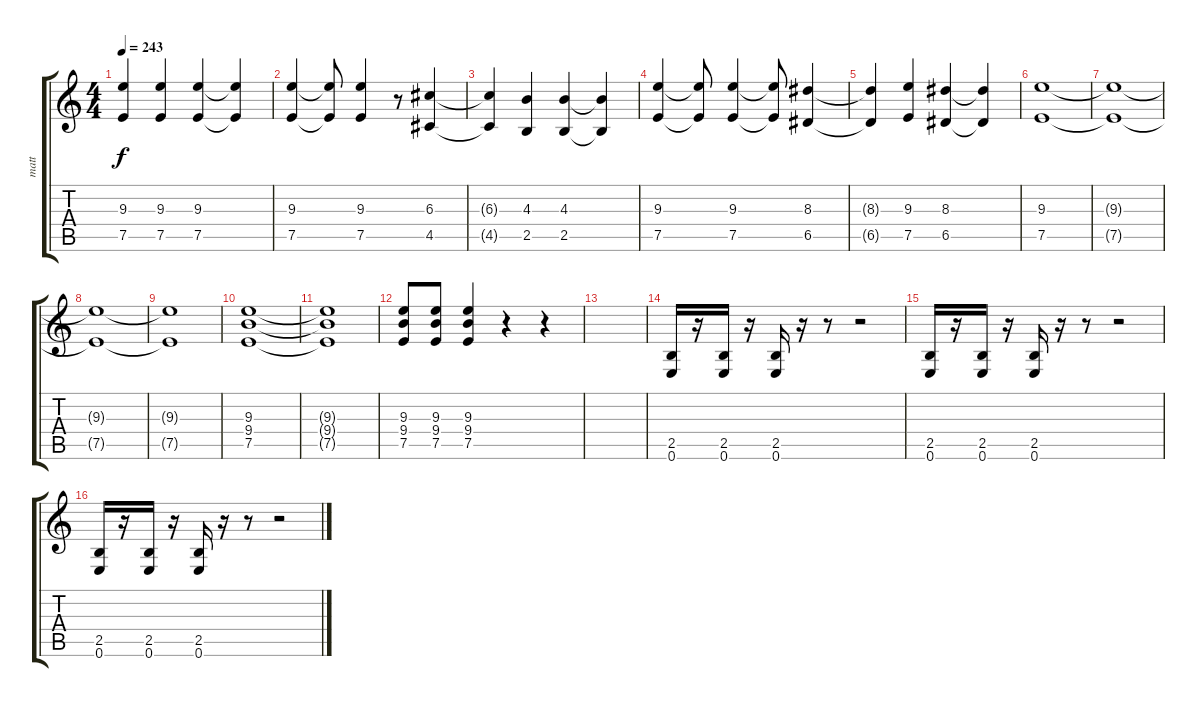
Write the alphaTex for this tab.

\track ("matt" "matt") {instrument distortionguitar}
\staff {score tabs}
\tuning (E4 B3 G3 D3 A2 E2) {hide}
\ts (4 4)
\tempo 243
\clef g2
\ks c
(9.3{t} 7.5{t}).4{dy f} (9.3 7.5).4 (9.3 7.5).4 (9.3{t} 7.5{t}).4 |
(9.3 7.5).4 (9.3{t} 7.5{t}).8 (9.3 7.5).4 r.8 (6.3 4.5).4 |
(6.3{t} 4.5{t}).4 (4.3 2.5).4 (4.3 2.5).4 (4.3{t} 2.5{t}).4 |
(9.3 7.5).4 (9.3{t} 7.5{t}).8 (9.3 7.5).4 (9.3{t} 7.5{t}).8 (8.3 6.5).4 |
(8.3{t} 6.5{t}).4 (9.3 7.5).4 (8.3 6.5).4 (8.3{t} 6.5{t}).4 |
(9.3 7.5).1 |
(9.3{t} 7.5{t}).1 |
(9.3{t} 7.5{t}).1 |
(9.3{t} 7.5{t}).1 |
(9.3 9.4 7.5).1 |
(9.3{t} 9.4{t} 7.5{t}).1 |
(9.3 9.4 7.5).8 (9.3 9.4 7.5).8 (9.3 9.4 7.5).4 r.4 r.4 |
|
(2.5 0.6).16 r.16 (2.5 0.6).16 r.16 (2.5 0.6).16 r.16 r.8 r.2 |
(2.5 0.6).16 r.16 (2.5 0.6).16 r.16 (2.5 0.6).16 r.16 r.8 r.2 |
(2.5 0.6).16 r.16 (2.5 0.6).16 r.16 (2.5 0.6).16 r.16 r.8 r.2
